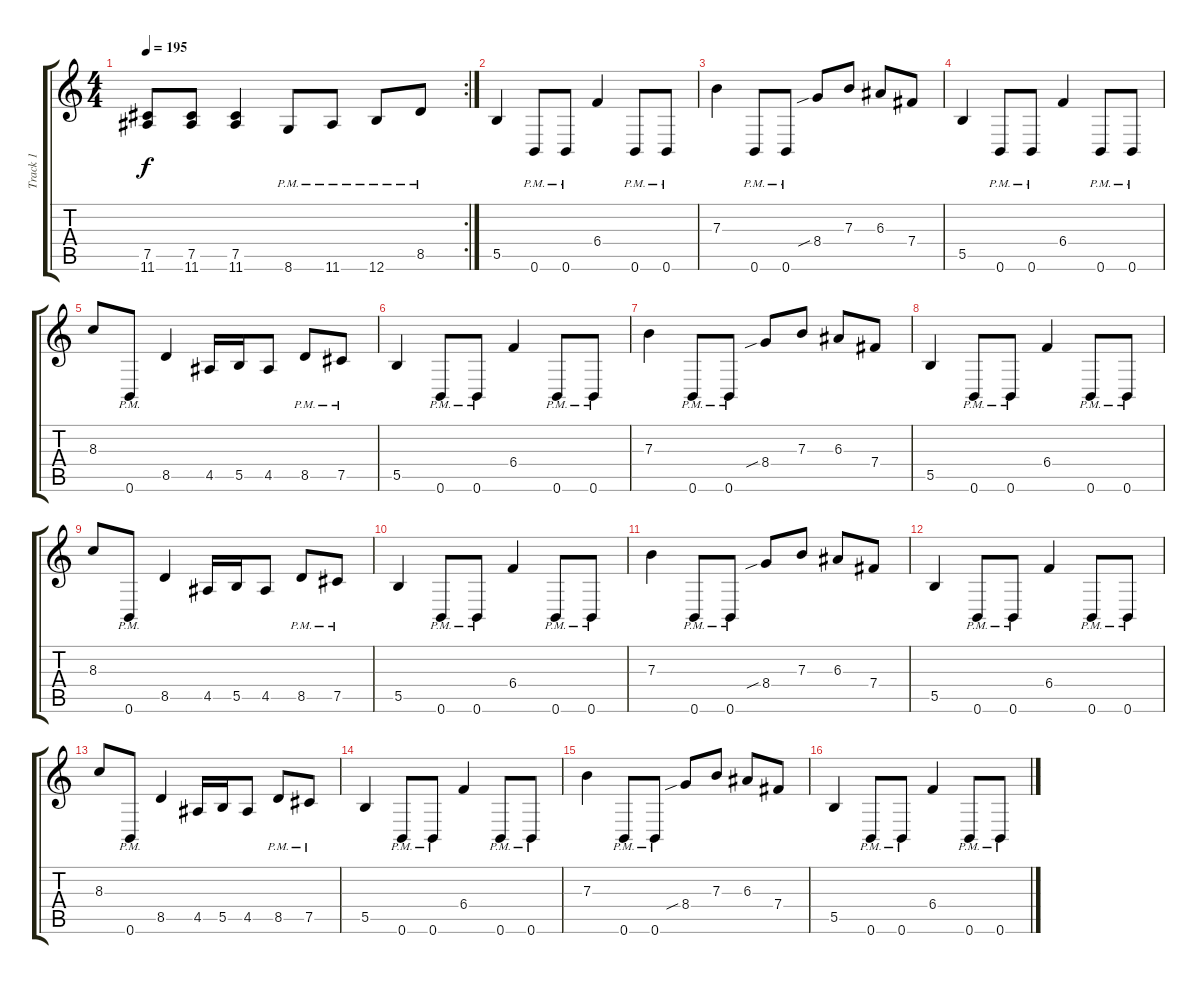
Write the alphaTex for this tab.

\track ("Track 1" "Track 1") {instrument distortionguitar}
\staff {score tabs}
\tuning (Db4 Ab3 E3 B2 Gb2 B1) {hide}
\rc 2
\ts (4 4)
\tempo 195
\clef g2
\ks c
(7.5{t} 11.6{t}).8{dy f} (7.5 11.6).8 (7.5 11.6).4 8.6{pm}.8 11.6{pm}.8 12.6{pm}.8 8.5{pm}.8 |
5.5.4 0.6{pm}.8 0.6{pm}.8 6.4.4 0.6{pm}.8 0.6{pm}.8 |
7.3.4 0.6{pm}.8 0.6{pm}.8 8.4{sib}.8 7.3.8 6.3.8 7.4.8 |
5.5.4 0.6{pm}.8 0.6{pm}.8 6.4.4 0.6{pm}.8 0.6{pm}.8 |
8.3.8 0.6{pm}.8 8.5.4 4.5.16 5.5.16 4.5.8 8.5{pm}.8 7.5{pm}.8 |
5.5.4 0.6{pm}.8 0.6{pm}.8 6.4.4 0.6{pm}.8 0.6{pm}.8 |
7.3.4 0.6{pm}.8 0.6{pm}.8 8.4{sib}.8 7.3.8 6.3.8 7.4.8 |
5.5.4 0.6{pm}.8 0.6{pm}.8 6.4.4 0.6{pm}.8 0.6{pm}.8 |
8.3.8 0.6{pm}.8 8.5.4 4.5.16 5.5.16 4.5.8 8.5{pm}.8 7.5{pm}.8 |
5.5.4 0.6{pm}.8 0.6{pm}.8 6.4.4 0.6{pm}.8 0.6{pm}.8 |
7.3.4 0.6{pm}.8 0.6{pm}.8 8.4{sib}.8 7.3.8 6.3.8 7.4.8 |
5.5.4 0.6{pm}.8 0.6{pm}.8 6.4.4 0.6{pm}.8 0.6{pm}.8 |
8.3.8 0.6{pm}.8 8.5.4 4.5.16 5.5.16 4.5.8 8.5{pm}.8 7.5{pm}.8 |
5.5.4 0.6{pm}.8 0.6{pm}.8 6.4.4 0.6{pm}.8 0.6{pm}.8 |
7.3.4 0.6{pm}.8 0.6{pm}.8 8.4{sib}.8 7.3.8 6.3.8 7.4.8 |
5.5.4 0.6{pm}.8 0.6{pm}.8 6.4.4 0.6{pm}.8 0.6{pm}.8
